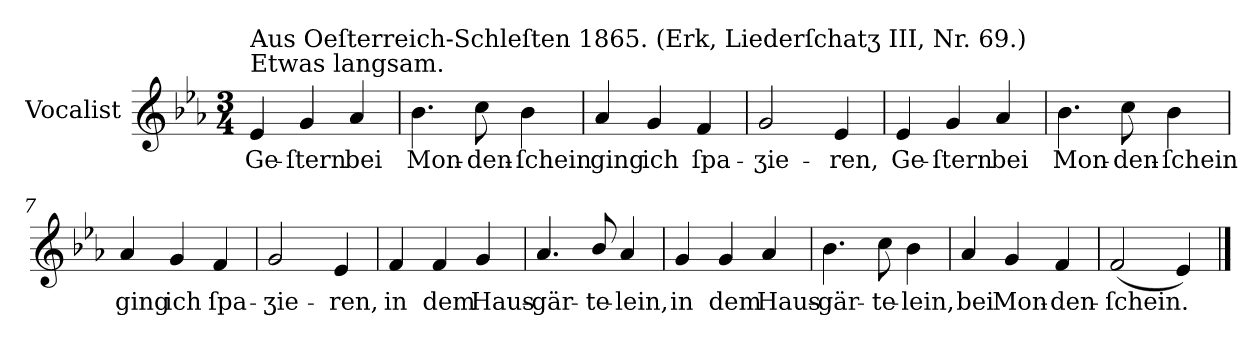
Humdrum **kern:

**kern	**text
*part1	*part1
*staff1	*staff1
*I"Vocalist	*
*k[b-e-a-]	*
*E-:	*
*M3/4	*
=1	=1
!LO:TX:a:t=Etwas langsam.	!
!LO:TX:a:t=Aus Oeſterreich-Schleſten 1865. (Erk, Liederſchatʒ III, Nr. 69.)	!
4e-	Ge-
4g	-ſtern
4a-	bei
=2	=2
4.b-	Mon-
8cc	-den-
4b-	-ſchein
=3	=3
4a-	ging
4g	ich
4f	ſpa-
=4	=4
2g	-ʒie-
4e-	-ren,
=5	=5
4e-	Ge-
4g	-ſtern
4a-	bei
=6	=6
4.b-	Mon-
8cc	-den-
4b-	-ſchein
=7	=7
4a-	ging
4g	ich
4f	ſpa-
=8	=8
2g	-ʒie-
4e-	-ren,
=9	=9
4f	in
4f	dem
4g	Haus-
=10	=10
4.a-	-gär-
8b-/	-te-
4a-	-lein,
=11	=11
4g	in
4g	dem
4a-	Haus-
=12	=12
4.b-	-gär-
8cc	-te-
4b-	-lein,
=13	=13
4a-	bei
4g	Mon-
4f	-den-
=14	=14
(2f	-ſchein.
4e-)	.
==	==
*-	*-
